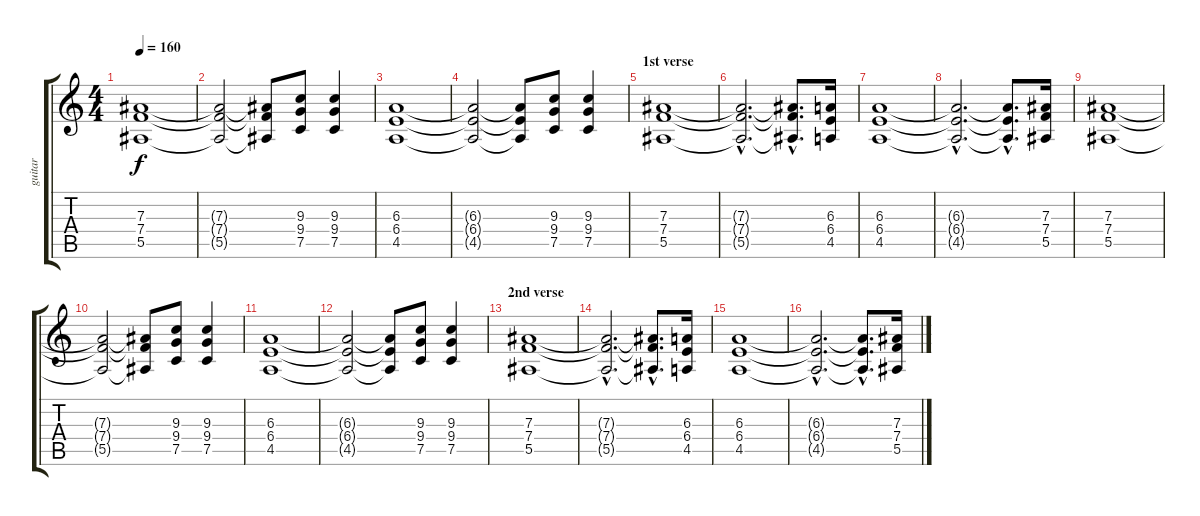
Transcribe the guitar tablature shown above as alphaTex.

\track ("guitar" "guitar") {instrument overdrivenguitar}
\staff {score tabs}
\tuning (C4 G3 Eb3 Bb2 F2 C2) {hide}
\ts (4 4)
\tempo 160
\clef g2
\ks c
(7.3 7.4 5.5).1{dy f} |
(7.3{t} 7.4{t} 5.5{t}).2 (7.3{t} 7.4{t} 5.5{t}).8 (9.3 9.4 7.5).8 (9.3 9.4 7.5).4 |
(6.3 6.4 4.5).1 |
(6.3{t} 6.4{t} 4.5{t}).2 (6.3{t} 6.4{t} 4.5{t}).8 (9.3 9.4 7.5).8 (9.3 9.4 7.5).4 |
\section ("" "1st verse")
(7.3 7.4 5.5).1 |
(7.3{hac t} 7.4{hac t} 5.5{hac t}).2{d} (7.3{hac t} 7.4{hac t} 5.5{hac t}).8{d} (6.3 6.4 4.5).16 |
(6.3 6.4 4.5).1 |
(6.3{hac t} 6.4{hac t} 4.5{hac t}).2{d} (6.3{hac t} 6.4{hac t} 4.5{hac t}).8{d} (7.3 7.4 5.5).16 |
(7.3 7.4 5.5).1 |
(7.3{t} 7.4{t} 5.5{t}).2 (7.3{t} 7.4{t} 5.5{t}).8 (9.3 9.4 7.5).8 (9.3 9.4 7.5).4 |
(6.3 6.4 4.5).1 |
(6.3{t} 6.4{t} 4.5{t}).2 (6.3{t} 6.4{t} 4.5{t}).8 (9.3 9.4 7.5).8 (9.3 9.4 7.5).4 |
\section ("" "2nd verse")
(7.3 7.4 5.5).1 |
(7.3{hac t} 7.4{hac t} 5.5{hac t}).2{d} (7.3{hac t} 7.4{hac t} 5.5{hac t}).8{d} (6.3 6.4 4.5).16 |
(6.3 6.4 4.5).1 |
(6.3{hac t} 6.4{hac t} 4.5{hac t}).2{d} (6.3{hac t} 6.4{hac t} 4.5{hac t}).8{d} (7.3 7.4 5.5).16
